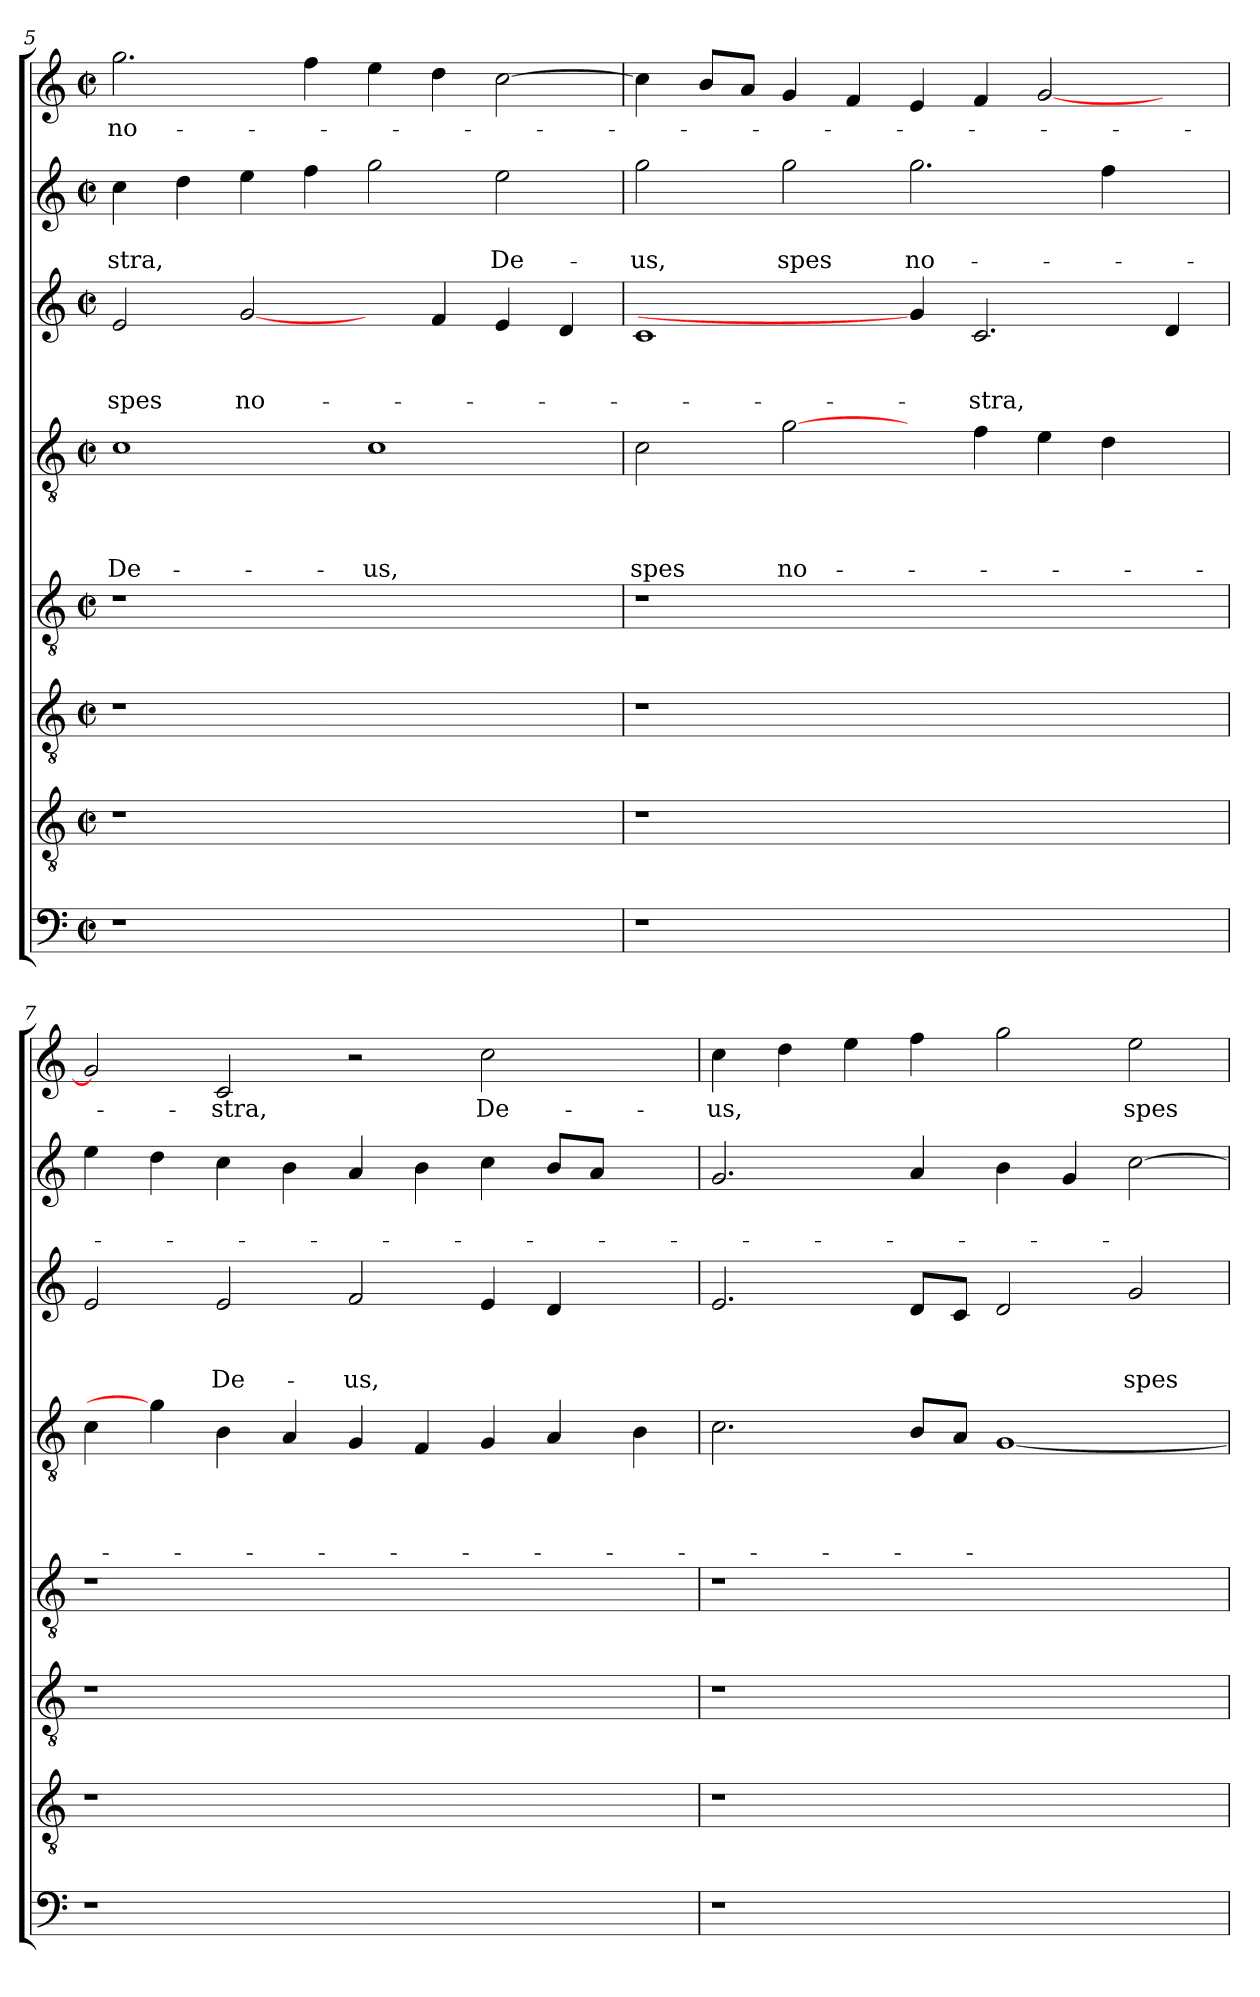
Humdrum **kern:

**kern	**kern	**kern	**kern	**kern	**text	**text	**text	**text	**kern	**text	**text	**text	**kern	**text	**text	**kern	**text
*part8	*part7	*part6	*part5	*part4	*part4	*part4	*part4	*part4	*part3	*part3	*part3	*part3	*part2	*part2	*part2	*part1	*part1
*staff8	*staff7	*staff6	*staff5	*staff4	*staff4	*staff4	*staff4	*staff4	*staff3	*staff3	*staff3	*staff3	*staff2	*staff2	*staff2	*staff1	*staff1
*clefF4	*clefGv2	*clefGv2	*clefGv2	*clefGv2	*	*	*	*	*clefG2	*	*	*	*clefG2	*	*	*clefG2	*
*k[]	*k[]	*k[]	*k[]	*k[]	*	*	*	*	*k[]	*	*	*	*k[]	*	*	*k[]	*
*C:	*C:	*C:	*C:	*C:	*	*	*	*	*C:	*	*	*	*C:	*	*	*C:	*
*M2/2	*M2/2	*M2/2	*M2/2	*M2/2	*	*	*	*	*M2/2	*	*	*	*M2/2	*	*	*M2/2	*
*met(c|)	*met(c|)	*met(c|)	*met(c|)	*met(c|)	*	*	*	*	*met(c|)	*	*	*	*met(c|)	*	*	*met(c|)	*
=5	=5	=5	=5	=5	=5	=5	=5	=5	=5	=5	=5	=5	=5	=5	=5	=5	=5
!	!	!	!	!	!	!	!	!LO:LY:b	!	!	!	!LO:LY:b	!	!	!LO:LY:b	!	!LO:LY:b
1r	1r	1r	1r	1c	.	.	.	De-	2e/	.	.	spes	4cc\	.	-stra,	2.gg\	no-
.	.	.	.	.	.	.	.	.	.	.	.	.	4dd\	.	.	.	.
!	!	!	!	!	!	!	!	!	!	!	!	!LO:LY:b	!	!	!	!	!
.	.	.	.	.	.	.	.	.	[2g/	.	.	no-	4ee\	.	.	.	.
.	.	.	.	.	.	.	.	.	.	.	.	.	4ff\	.	.	4ff\	.
!	!	!	!	!	!	!	!	!LO:LY:b	!	!	!	!	!	!	!	!	!
1ryy	1ryy	1ryy	1ryy	1c	.	.	.	-us,	4ryy	.	.	.	2gg\	.	.	4ee\	.
.	.	.	.	.	.	.	.	.	4f/	.	.	.	.	.	.	4dd\	.
!	!	!	!	!	!	!	!	!	!	!	!	!	!	!	!LO:LY:b	!	!
.	.	.	.	.	.	.	.	.	4e/	.	.	.	2ee\	.	De-	[2cc\	.
.	.	.	.	.	.	.	.	.	4d/	.	.	.	.	.	.	.	.
!!LO:LB:g=z
=6	=6	=6	=6	=6	=6	=6	=6	=6	=6	=6	=6	=6	=6	=6	=6	=6	=6
!	!	!	!	!	!	!	!	!LO:LY:b	!	!	!	!	!	!	!LO:LY:b	!	!
1r	1r	1r	1r	2c\	.	.	.	spes	1c	.	.	.	2gg\	.	-us,	4cc\]	.
.	.	.	.	.	.	.	.	.	.	.	.	.	.	.	.	8b/L	.
.	.	.	.	.	.	.	.	.	.	.	.	.	.	.	.	8a/J	.
!	!	!	!	!	!	!	!	!LO:LY:b	!	!	!	!	!	!	!LO:LY:b	!	!
.	.	.	.	[2g\	.	.	.	no-	.	.	.	.	2gg\	.	spes	4g/	.
.	.	.	.	.	.	.	.	.	.	.	.	.	.	.	.	4f/	.
!	!	!	!	!	!	!	!	!	!	!	!	!	!	!	!LO:LY:b	!	!
1ryy	1ryy	1ryy	1ryy	4ryy	.	.	.	.	4g/]	.	.	.	2.gg\	.	no-	4e/	.
!	!	!	!	!	!	!	!	!	!	!	!	!LO:LY:b	!	!	!	!	!
.	.	.	.	4f\	.	.	.	.	2.c/	.	.	-stra,	.	.	.	4f/	.
.	.	.	.	4e\	.	.	.	.	.	.	.	.	.	.	.	[2g/	.
.	.	.	.	4d\	.	.	.	.	.	.	.	.	4ff\	.	.	.	.
4ryy	4ryy	4ryy	4ryy	4ryy	.	.	.	.	4d/	.	.	.	4ryy	.	.	4ryy	.
=7	=7	=7	=7	=7	=7	=7	=7	=7	=7	=7	=7	=7	=7	=7	=7	=7	=7
1r	1r	1r	1r	4c\	.	.	.	.	2e/	.	.	.	4ee\	.	.	2g/]	.
.	.	.	.	4g\]	.	.	.	.	.	.	.	.	4dd\	.	.	.	.
!	!	!	!	!	!	!	!	!	!	!	!	!LO:LY:b	!	!	!	!	!LO:LY:b
.	.	.	.	4B\	.	.	.	.	2e/	.	.	De-	4cc\	.	.	2c/	-stra,
.	.	.	.	4A/	.	.	.	.	.	.	.	.	4b\	.	.	.	.
!	!	!	!	!	!	!	!	!	!	!	!	!LO:LY:b	!	!	!	!	!
1ryy	1ryy	1ryy	1ryy	4G/	.	.	.	.	2f/	.	.	-us,	4a/	.	.	2r	.
.	.	.	.	4F/	.	.	.	.	.	.	.	.	4b\	.	.	.	.
!	!	!	!	!	!	!	!	!	!	!	!	!	!	!	!	!	!LO:LY:b
.	.	.	.	4G/	.	.	.	.	4e/	.	.	.	4cc\	.	.	2cc\	De-
.	.	.	.	4A/	.	.	.	.	4d/	.	.	.	8b/L	.	.	.	.
.	.	.	.	.	.	.	.	.	.	.	.	.	8a/J	.	.	.	.
4ryy	4ryy	4ryy	4ryy	4B\	.	.	.	.	4ryy	.	.	.	4ryy	.	.	4ryy	.
=8	=8	=8	=8	=8	=8	=8	=8	=8	=8	=8	=8	=8	=8	=8	=8	=8	=8
!	!	!	!	!	!	!	!	!	!	!	!	!	!	!	!	!	!LO:LY:b
1r	1r	1r	1r	2.c\	.	.	.	.	2.e/	.	.	.	2.g/	.	.	4cc\	-us,
.	.	.	.	.	.	.	.	.	.	.	.	.	.	.	.	4dd\	.
.	.	.	.	.	.	.	.	.	.	.	.	.	.	.	.	4ee\	.
.	.	.	.	8B/L	.	.	.	.	8d/L	.	.	.	4a/	.	.	4ff\	.
.	.	.	.	8A/J	.	.	.	.	8c/J	.	.	.	.	.	.	.	.
1ryy	1ryy	1ryy	1ryy	[1G	.	.	.	.	2d/	.	.	.	4b\	.	.	2gg\	.
.	.	.	.	.	.	.	.	.	.	.	.	.	4g/	.	.	.	.
!	!	!	!	!	!	!	!	!	!	!	!	!LO:LY:b	!	!	!	!	!LO:LY:b
.	.	.	.	.	.	.	.	.	2g/	.	.	spes	[2cc\	.	.	2ee\	spes
=	=	=	=	=	=	=	=	=	=	=	=	=	=	=	=	=	=
*-	*-	*-	*-	*-	*-	*-	*-	*-	*-	*-	*-	*-	*-	*-	*-	*-	*-
